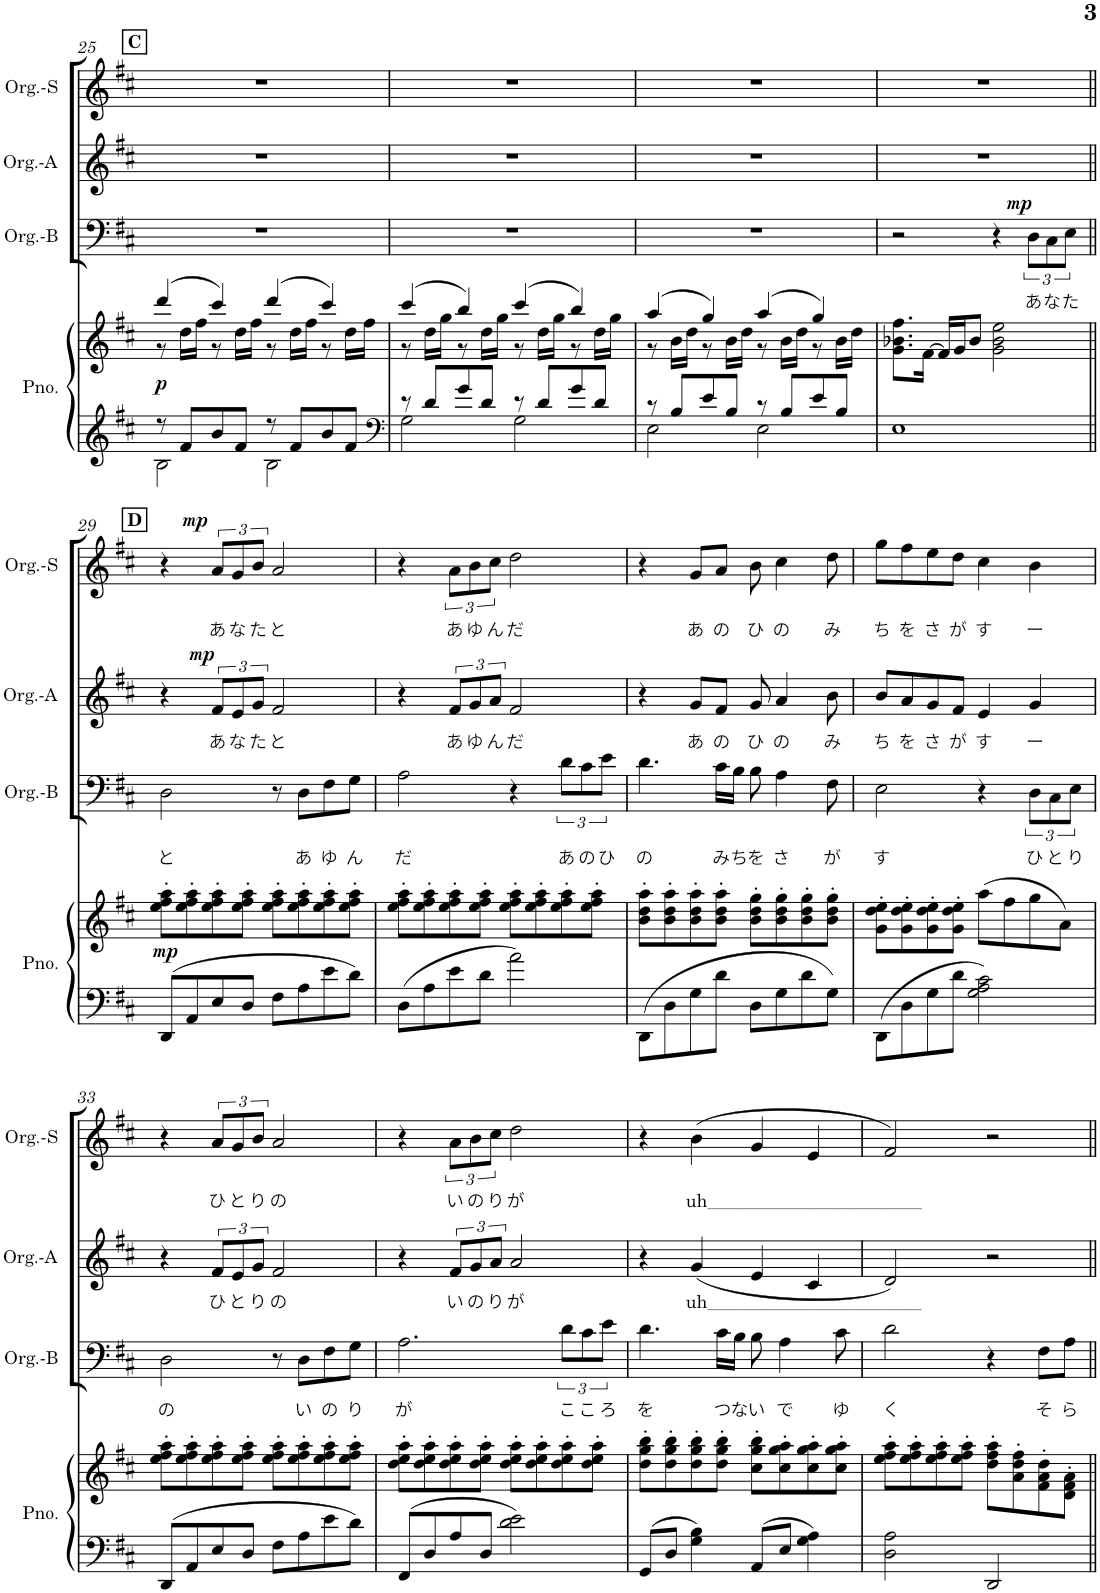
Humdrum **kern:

**kern	**kern	**dynam	**kern	**text	**dynam	**kern	**text	**dynam	**kern	**text	**dynam
*part4	*part4	*part4	*part3	*part3	*part3	*part2	*part2	*part2	*part1	*part1	*part1
*staff5	*staff4	*staff4/5	*staff3	*staff3	*staff3	*staff2	*staff2	*staff2	*staff1	*staff1	*staff1
*I"Piano	*	*	*I"Organ-B	*	*	*I"Organ-A	*	*	*I"Organ-S	*	*
*I'Pno.	*	*	*I'Org.-B	*	*	*I'Org.-A	*	*	*I'Org.-S	*	*
!!LO:PB:g=z
*clefG2	*clefG2	*	*clefF4	*	*	*clefG2	*	*	*clefG2	*	*
*k[f#c#]	*k[f#c#]	*	*k[f#c#]	*	*	*k[f#c#]	*	*	*k[f#c#]	*	*
*M4/4	*M4/4	*	*M4/4	*	*	*M4/4	*	*	*M4/4	*	*
*met(c)	*met(c)	*	*met(c)	*	*	*met(c)	*	*	*met(c)	*	*
!!LO:REH:place=s1:a:B:cj:t=C
=25	=25	=25	=25	=25	=25	=25	=25	=25	=25	=25	=25
*^	*^	*	*	*	*	*	*	*	*	*	*
!	!	!	!	!LO:DY:b	!	!	!	!	!	!	!	!	!
8r	2B\	(4ddd/	8r	p	1r	.	.	1r	.	.	1r	.	.
8f#/L	.	.	16dd\LL	.	.	.	.	.	.	.	.	.	.
.	.	.	16ff#\JJ	.	.	.	.	.	.	.	.	.	.
8b/	.	4ccc#/)	8r	.	.	.	.	.	.	.	.	.	.
8f#/J	.	.	16dd\LL	.	.	.	.	.	.	.	.	.	.
.	.	.	16ff#\JJ	.	.	.	.	.	.	.	.	.	.
8r	2B\	(4ddd/	8r	.	.	.	.	.	.	.	.	.	.
8f#/L	.	.	16dd\LL	.	.	.	.	.	.	.	.	.	.
.	.	.	16ff#\JJ	.	.	.	.	.	.	.	.	.	.
8b/	.	4ccc#/)	8r	.	.	.	.	.	.	.	.	.	.
8f#/J	.	.	16dd\LL	.	.	.	.	.	.	.	.	.	.
.	.	.	16ff#\JJ	.	.	.	.	.	.	.	.	.	.
=26	=26	=26	=26	=26	=26	=26	=26	=26	=26	=26	=26	=26	=26
*clefF4	*	*	*	*	*	*	*	*	*	*	*	*	*
8r	2G\	(4ccc#/	8r	.	1r	.	.	1r	.	.	1r	.	.
8d/L	.	.	16dd\LL	.	.	.	.	.	.	.	.	.	.
.	.	.	16gg\JJ	.	.	.	.	.	.	.	.	.	.
8g/	.	4bb/)	8r	.	.	.	.	.	.	.	.	.	.
8d/J	.	.	16dd\LL	.	.	.	.	.	.	.	.	.	.
.	.	.	16gg\JJ	.	.	.	.	.	.	.	.	.	.
8r	2G\	(4ccc#/	8r	.	.	.	.	.	.	.	.	.	.
8d/L	.	.	16dd\LL	.	.	.	.	.	.	.	.	.	.
.	.	.	16gg\JJ	.	.	.	.	.	.	.	.	.	.
8g/	.	4bb/)	8r	.	.	.	.	.	.	.	.	.	.
8d/J	.	.	16dd\LL	.	.	.	.	.	.	.	.	.	.
.	.	.	16gg\JJ	.	.	.	.	.	.	.	.	.	.
=27	=27	=27	=27	=27	=27	=27	=27	=27	=27	=27	=27	=27	=27
8r	2E\	(4aa/	8r	.	1r	.	.	1r	.	.	1r	.	.
8B/L	.	.	16b\LL	.	.	.	.	.	.	.	.	.	.
.	.	.	16dd\JJ	.	.	.	.	.	.	.	.	.	.
8e/	.	4gg/)	8r	.	.	.	.	.	.	.	.	.	.
8B/J	.	.	16b\LL	.	.	.	.	.	.	.	.	.	.
.	.	.	16dd\JJ	.	.	.	.	.	.	.	.	.	.
8r	2E\	(4aa/	8r	.	.	.	.	.	.	.	.	.	.
8B/L	.	.	16b\LL	.	.	.	.	.	.	.	.	.	.
.	.	.	16dd\JJ	.	.	.	.	.	.	.	.	.	.
8e/	.	4gg/)	8r	.	.	.	.	.	.	.	.	.	.
8B/J	.	.	16b\LL	.	.	.	.	.	.	.	.	.	.
.	.	.	16dd\JJ	.	.	.	.	.	.	.	.	.	.
*v	*v	*	*	*	*	*	*	*	*	*	*	*	*
*	*v	*v	*	*	*	*	*	*	*	*	*	*
=28	=28	=28	=28	=28	=28	=28	=28	=28	=28	=28	=28
1E	8.g\ 8.b-X\ 8.ff#\L	.	2r	.	.	1r	.	.	1r	.	.
.	[16f#\Jk	.	.	.	.	.	.	.	.	.	.
.	16f#/LL]	.	.	.	.	.	.	.	.	.	.
.	16g/J	.	.	.	.	.	.	.	.	.	.
.	8b-/J	.	.	.	.	.	.	.	.	.	.
.	2g\ 2b-\ 2ee\	.	4r	.	.	.	.	.	.	.	.
!	!	!	!	!LO:LY:b	!LO:DY:a	!	!	!	!	!	!
.	.	.	12D\L	あ	mp	.	.	.	.	.	.
!	!	!	!	!LO:LY:b	!	!	!	!	!	!	!
.	.	.	12C#\	な	.	.	.	.	.	.	.
!	!	!	!	!LO:LY:b	!	!	!	!	!	!	!
.	.	.	12E\J	た	.	.	.	.	.	.	.
!!LO:LB:g=z
!!LO:REH:place=s1:a:B:cj:t=D
=29||	=29||	=29||	=29||	=29||	=29||	=29||	=29||	=29||	=29||	=29||	=29||
!	!	!LO:DY:b	!	!LO:LY:b	!	!	!	!	!	!	!
*	*	*	*	*	*	*	*	*	*^	*	*
8DD/L	8ee\' 8ff#\' 8aa\'L	mp	2D\	と	.	4r	.	.	4r	8ryy	.	.
!	!	!	!	!	!	!	!	!	!	!	!	!LO:DY:a
8AA/	8ee\' 8ff#\' 8aa\'	.	.	.	.	.	.	.	.	2..ryy	.	mp
!	!	!	!	!	!	!	!LO:LY:b	!LO:DY:a	!	!	!LO:LY:b	!
8E/	8ee\' 8ff#\' 8aa\'	.	.	.	.	12f#/L	あ	mp	12a/L	.	あ	.
!	!	!	!	!	!	!	!LO:LY:b	!	!	!	!LO:LY:b	!
.	.	.	.	.	.	12e/	な	.	12g/	.	な	.
8D/J	8ee\' 8ff#\' 8aa\'J	.	.	.	.	.	.	.	.	.	.	.
!	!	!	!	!	!	!	!LO:LY:b	!	!	!	!LO:LY:b	!
.	.	.	.	.	.	12g/J	た	.	12b/J	.	た	.
!	!	!	!	!	!	!	!LO:LY:b	!	!	!	!LO:LY:b	!
8F#\L	8ee\' 8ff#\' 8aa\'L	.	8r	.	.	2f#/	と	.	2a/	.	と	.
!	!	!	!	!LO:LY:b	!	!	!	!	!	!	!	!
8A\	8ee\' 8ff#\' 8aa\'	.	8D\L	あ	.	.	.	.	.	.	.	.
!	!	!	!	!LO:LY:b	!	!	!	!	!	!	!	!
8e\	8ee\' 8ff#\' 8aa\'	.	8F#\	ゆ	.	.	.	.	.	.	.	.
!	!	!	!	!LO:LY:b	!	!	!	!	!	!	!	!
8d\J	8ee\' 8ff#\' 8aa\'J	.	8G\J	ん	.	.	.	.	.	.	.	.
=30	=30	=30	=30	=30	=30	=30	=30	=30	=30	=30	=30	=30
!	!	!	!	!LO:LY:b	!	!	!	!	!	!	!	!
*	*	*	*	*	*	*	*	*	*v	*v	*	*
8D\L	8ee\' 8ff#\' 8aa\'L	.	2A\	だ	.	4r	.	.	4r	.	.
8A\	8ee\' 8ff#\' 8aa\'	.	.	.	.	.	.	.	.	.	.
!	!	!	!	!	!	!	!LO:LY:b	!	!	!LO:LY:b	!
8e\	8ee\' 8ff#\' 8aa\'	.	.	.	.	12f#/L	あ	.	12a\L	あ	.
!	!	!	!	!	!	!	!LO:LY:b	!	!	!LO:LY:b	!
.	.	.	.	.	.	12g/	ゆ	.	12b\	ゆ	.
8d\J	8ee\' 8ff#\' 8aa\'J	.	.	.	.	.	.	.	.	.	.
!	!	!	!	!	!	!	!LO:LY:b	!	!	!LO:LY:b	!
.	.	.	.	.	.	12a/J	ん	.	12cc#\J	ん	.
!	!	!	!	!	!	!	!LO:LY:b	!	!	!LO:LY:b	!
2a\	8ee\' 8ff#\' 8aa\'L	.	4r	.	.	2f#/	だ	.	2dd\	だ	.
.	8ee\' 8ff#\' 8aa\'	.	.	.	.	.	.	.	.	.	.
!	!	!	!	!LO:LY:b	!	!	!	!	!	!	!
.	8ee\' 8ff#\' 8aa\'	.	12d\L	あ	.	.	.	.	.	.	.
!	!	!	!	!LO:LY:b	!	!	!	!	!	!	!
.	.	.	12c#\	の	.	.	.	.	.	.	.
.	8ee\' 8ff#\' 8aa\'J	.	.	.	.	.	.	.	.	.	.
!	!	!	!	!LO:LY:b	!	!	!	!	!	!	!
.	.	.	12e\J	ひ	.	.	.	.	.	.	.
=31	=31	=31	=31	=31	=31	=31	=31	=31	=31	=31	=31
!	!	!	!	!LO:LY:b	!	!	!	!	!	!	!
8DD\L	8b\' 8dd\' 8aa\'L	.	4.d\	の	.	4r	.	.	4r	.	.
8D\	8b\' 8dd\' 8aa\'	.	.	.	.	.	.	.	.	.	.
!	!	!	!	!	!	!	!LO:LY:b	!	!	!LO:LY:b	!
8G\	8b\' 8dd\' 8aa\'	.	.	.	.	8g/L	あ	.	8g/L	あ	.
!	!	!	!	!LO:LY:b	!	!	!LO:LY:b	!	!	!LO:LY:b	!
8d\J	8b\' 8dd\' 8aa\'J	.	16c#\LL	み	.	8f#/J	の	.	8a/J	の	.
!	!	!	!	!LO:LY:b	!	!	!	!	!	!	!
.	.	.	16B\JJ	ち	.	.	.	.	.	.	.
!	!	!	!	!LO:LY:b	!	!	!LO:LY:b	!	!	!LO:LY:b	!
8D\L	8b\' 8dd\' 8gg\'L	.	8B\	を	.	8g/	ひ	.	8b\	ひ	.
!	!	!	!	!LO:LY:b	!	!	!LO:LY:b	!	!	!LO:LY:b	!
8G\	8b\' 8dd\' 8gg\'	.	4A\	さ	.	4a/	の	.	4cc#\	の	.
8d\	8b\' 8dd\' 8gg\'	.	.	.	.	.	.	.	.	.	.
!	!	!	!	!LO:LY:b	!	!	!LO:LY:b	!	!	!LO:LY:b	!
8G\J	8b\' 8dd\' 8gg\'J	.	8F#\	が	.	8b\	み	.	8dd\	み	.
=32	=32	=32	=32	=32	=32	=32	=32	=32	=32	=32	=32
!	!	!	!	!LO:LY:b	!	!	!LO:LY:b	!	!	!LO:LY:b	!
8DD\L	8g\' 8dd\' 8ee\'L	.	2E\	す	.	8b/L	ち	.	8gg\L	ち	.
!	!	!	!	!	!	!	!LO:LY:b	!	!	!LO:LY:b	!
8D\	8g\' 8dd\' 8ee\'	.	.	.	.	8a/	を	.	8ff#\	を	.
!	!	!	!	!	!	!	!LO:LY:b	!	!	!LO:LY:b	!
8G\	8g\' 8dd\' 8ee\'	.	.	.	.	8g/	さ	.	8ee\	さ	.
!	!	!	!	!	!	!	!LO:LY:b	!	!	!LO:LY:b	!
8d\J	8g\' 8dd\' 8ee\'J	.	.	.	.	8f#/J	が	.	8dd\J	が	.
!	!	!	!	!	!	!	!LO:LY:b	!	!	!LO:LY:b	!
2G\ 2A\ 2c#\	(8aa\L	.	4r	.	.	4e/	す	.	4cc#\	す	.
.	8ff#\	.	.	.	.	.	.	.	.	.	.
!	!	!	!	!LO:LY:b	!	!	!LO:LY:b	!	!	!LO:LY:b	!
.	8gg\	.	12D\L	ひ	.	4g/	ー	.	4b\	ー	.
!	!	!	!	!LO:LY:b	!	!	!	!	!	!	!
.	.	.	12C#\	と	.	.	.	.	.	.	.
.	8a\J)	.	.	.	.	.	.	.	.	.	.
!	!	!	!	!LO:LY:b	!	!	!	!	!	!	!
.	.	.	12E\J	り	.	.	.	.	.	.	.
!!LO:LB:g=z
=33	=33	=33	=33	=33	=33	=33	=33	=33	=33	=33	=33
!	!	!	!	!LO:LY:b	!	!	!	!	!	!	!
8DD/L	8ee\' 8ff#\' 8aa\'L	.	2D\	の	.	4r	.	.	4r	.	.
8AA/	8ee\' 8ff#\' 8aa\'	.	.	.	.	.	.	.	.	.	.
!	!	!	!	!	!	!	!LO:LY:b	!	!	!LO:LY:b	!
8E/	8ee\' 8ff#\' 8aa\'	.	.	.	.	12f#/L	ひ	.	12a/L	ひ	.
!	!	!	!	!	!	!	!LO:LY:b	!	!	!LO:LY:b	!
.	.	.	.	.	.	12e/	と	.	12g/	と	.
8D/J	8ee\' 8ff#\' 8aa\'J	.	.	.	.	.	.	.	.	.	.
!	!	!	!	!	!	!	!LO:LY:b	!	!	!LO:LY:b	!
.	.	.	.	.	.	12g/J	り	.	12b/J	り	.
!	!	!	!	!	!	!	!LO:LY:b	!	!	!LO:LY:b	!
8F#\L	8ee\' 8ff#\' 8aa\'L	.	8r	.	.	2f#/	の	.	2a/	の	.
!	!	!	!	!LO:LY:b	!	!	!	!	!	!	!
8A\	8ee\' 8ff#\' 8aa\'	.	8D\L	い	.	.	.	.	.	.	.
!	!	!	!	!LO:LY:b	!	!	!	!	!	!	!
8e\	8ee\' 8ff#\' 8aa\'	.	8F#\	の	.	.	.	.	.	.	.
!	!	!	!	!LO:LY:b	!	!	!	!	!	!	!
8d\J	8ee\' 8ff#\' 8aa\'J	.	8G\J	り	.	.	.	.	.	.	.
=34	=34	=34	=34	=34	=34	=34	=34	=34	=34	=34	=34
!	!	!	!	!LO:LY:b	!	!	!	!	!	!	!
8FF#/L	8dd\' 8ee\' 8aa\'L	.	2.A\	が	.	4r	.	.	4r	.	.
8D/	8dd\' 8ee\' 8aa\'	.	.	.	.	.	.	.	.	.	.
!	!	!	!	!	!	!	!LO:LY:b	!	!	!LO:LY:b	!
8A/	8dd\' 8ee\' 8aa\'	.	.	.	.	12f#/L	い	.	12a\L	い	.
!	!	!	!	!	!	!	!LO:LY:b	!	!	!LO:LY:b	!
.	.	.	.	.	.	12g/	の	.	12b\	の	.
8D/J	8dd\' 8ee\' 8aa\'J	.	.	.	.	.	.	.	.	.	.
!	!	!	!	!	!	!	!LO:LY:b	!	!	!LO:LY:b	!
.	.	.	.	.	.	12a/J	り	.	12cc#\J	り	.
!	!	!	!	!	!	!	!LO:LY:b	!	!	!LO:LY:b	!
2d\ 2e\	8dd\' 8ee\' 8aa\'L	.	.	.	.	2a/	が	.	2dd\	が	.
.	8dd\' 8ee\' 8aa\'	.	.	.	.	.	.	.	.	.	.
!	!	!	!	!LO:LY:b	!	!	!	!	!	!	!
.	8dd\' 8ee\' 8aa\'	.	12d\L	こ	.	.	.	.	.	.	.
!	!	!	!	!LO:LY:b	!	!	!	!	!	!	!
.	.	.	12c#\	こ	.	.	.	.	.	.	.
.	8dd\' 8ee\' 8aa\'J	.	.	.	.	.	.	.	.	.	.
!	!	!	!	!LO:LY:b	!	!	!	!	!	!	!
.	.	.	12e\J	ろ	.	.	.	.	.	.	.
=35	=35	=35	=35	=35	=35	=35	=35	=35	=35	=35	=35
!	!	!	!	!LO:LY:b	!	!	!	!	!	!	!
8GG/L	8dd\' 8gg\' 8bb\'L	.	4.d\	を	.	4r	.	.	4r	.	.
8D/J	8dd\' 8gg\' 8bb\'	.	.	.	.	.	.	.	.	.	.
!	!	!	!	!	!	!	!LO:LY:b	!	!	!LO:LY:b	!
4G\ 4B\	8dd\' 8gg\' 8bb\'	.	.	.	.	(4g/	uh＿＿＿＿＿＿＿＿＿＿＿＿	.	(4b\	uh＿＿＿＿＿＿＿＿＿＿＿＿	.
!	!	!	!	!LO:LY:b	!	!	!	!	!	!	!
.	8dd\' 8gg\' 8bb\'J	.	16c#\LL	つ	.	.	.	.	.	.	.
!	!	!	!	!LO:LY:b	!	!	!	!	!	!	!
.	.	.	16B\JJ	な	.	.	.	.	.	.	.
!	!	!	!	!LO:LY:b	!	!	!	!	!	!	!
8AA/L	8cc#\' 8gg\' 8bb\'L	.	8B\	い	.	4e/	.	.	4g/	.	.
!	!	!	!	!LO:LY:b	!	!	!	!	!	!	!
8E/J	8cc#\' 8gg\' 8aa\'	.	4A\	で	.	.	.	.	.	.	.
4G\ 4A\	8cc#\' 8gg\' 8aa\'	.	.	.	.	4c#/	.	.	4e/	.	.
!	!	!	!	!LO:LY:b	!	!	!	!	!	!	!
.	8cc#\' 8gg\' 8aa\'J	.	8c#\	ゆ	.	.	.	.	.	.	.
=36	=36	=36	=36	=36	=36	=36	=36	=36	=36	=36	=36
!	!	!	!	!LO:LY:b	!	!	!	!	!	!	!
2D\ 2A\	8ee\' 8ff#\' 8aa\'L	.	2d\	く	.	2d/)	.	.	2f#/)	.	.
.	8ee\' 8ff#\' 8aa\'	.	.	.	.	.	.	.	.	.	.
.	8ee\' 8ff#\' 8aa\'	.	.	.	.	.	.	.	.	.	.
.	8ee\' 8ff#\' 8aa\'J	.	.	.	.	.	.	.	.	.	.
2DD/	8dd\' 8ff#\' 8aa\'L	.	4r	.	.	2r	.	.	2r	.	.
.	8a\' 8dd\' 8ff#\'	.	.	.	.	.	.	.	.	.	.
!	!	!	!	!LO:LY:b	!	!	!	!	!	!	!
.	8f#\' 8a\' 8dd\'	.	8F#\L	そ	.	.	.	.	.	.	.
!	!	!	!	!LO:LY:b	!	!	!	!	!	!	!
.	8d\' 8f#\' 8a\'J	.	8A\J	ら	.	.	.	.	.	.	.
=||	=||	=||	=||	=||	=||	=||	=||	=||	=||	=||	=||
*-	*-	*-	*-	*-	*-	*-	*-	*-	*-	*-	*-
